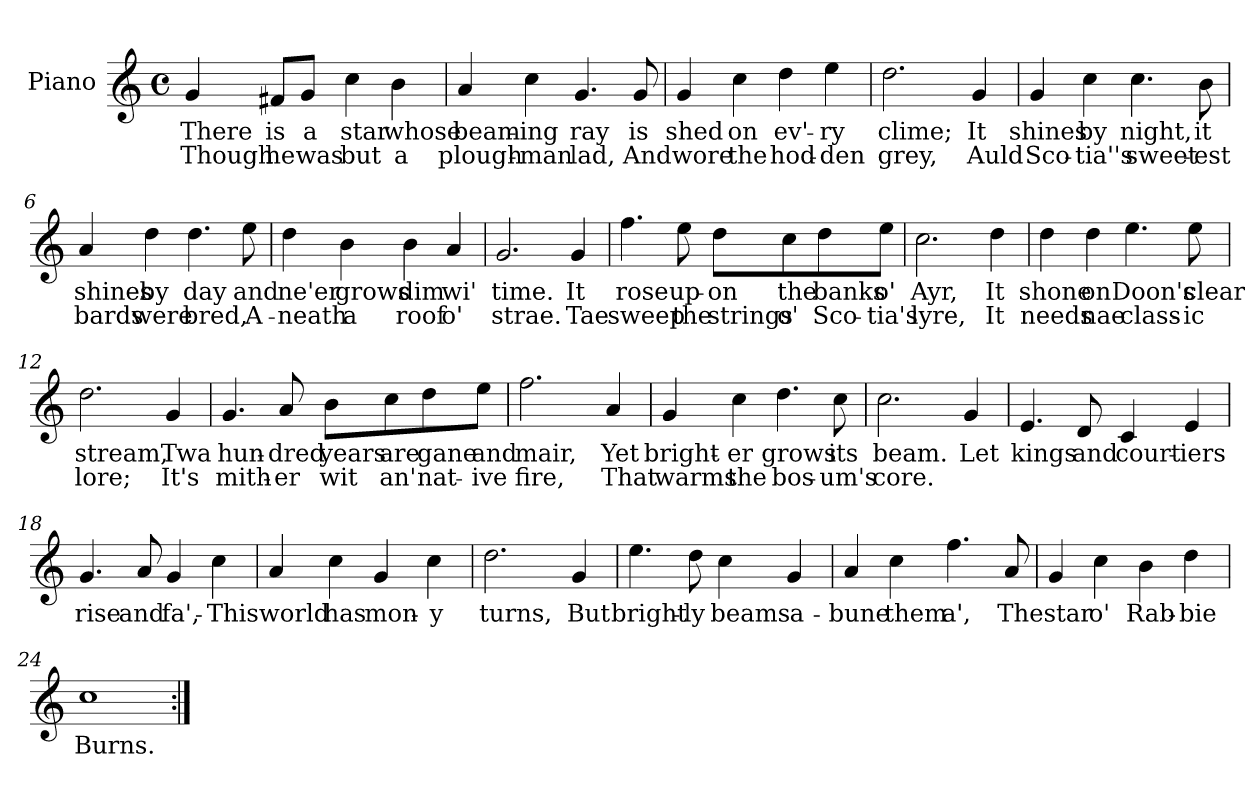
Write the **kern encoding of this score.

**kern	**text	**text
*part1	*part1	*part1
*staff1	*staff1	*staff1
*I"Piano	*	*
*I'Pno	*	*
*k[]	*	*
*C:	*	*
*M4/4	*	*
*met(c)	*	*
=1	=1	=1
4g/	There	Though
8f#X/L	is	he
8g/J	a	was
4cc\	star	but
4b\	whose	a
=2	=2	=2
4a/	beam-	plough-
4cc\	-ing	-man
4.g/	ray	lad,
8g/	is	And
=3	=3	=3
4g/	shed	wore
4cc\	on	the
4dd\	ev'-	hod-
4ee\	-ry	-den
=4	=4	=4
2.dd\	clime;	grey,
4g/	It	Auld
!!LO:LB:g=z
=5	=5	=5
4g/	shines	Sco-
4cc\	by	-tia''s
4.cc\	night,	sweet-
8b\	it	-est
=6	=6	=6
4a/	shines	bards
4dd\	by	were
4.dd\	day	bred,
8ee\	and	A-
=7	=7	=7
4dd\	ne'er	-neath
4b\	grows	a
4b\	dim	roof
4a/	wi'	o'
=8	=8	=8
2.g/	time.	strae.
4g/	It	Tae
!!LO:LB:g=z
=9	=9	=9
4.ff\	rose	sweep
8ee\	up-	the
8dd\L	-on	strings
8cc\	the	o'
8dd\	banks	Sco-
8ee\J	o'	-tia's
=10	=10	=10
2.cc\	Ayr,	lyre,
4dd\	It	It
=11	=11	=11
4dd\	shone	needs
4dd\	on	nae
4.ee\	Doon's	class-
8ee\	clear	-ic
=12	=12	=12
2.dd\	stream,	lore;
4g/	Twa	It's
!!LO:LB:g=z
=13	=13	=13
4.g/	hun-	mith-
8a/	-dred	-er
8b\L	years	wit
8cc\	are	an'
8dd\	gane	nat-
8ee\J	and	-ive
=14	=14	=14
2.ff\	mair,	fire,
4a/	Yet	That
=15	=15	=15
4g/	bright-	warms
4cc\	-er	the
4.dd\	grows	bos-
8cc\	its	-um's
=16	=16	=16
2.cc\	beam.	core.
4g/	Let	.
!!LO:LB:g=z
=17	=17	=17
4.e/	kings	.
8d/	and	.
4c/	court-	.
4e/	-iers	.
=18	=18	=18
4.g/	rise	.
8a/	and	.
4g/	fa',-	.
4cc\	-This	.
=19	=19	=19
4a/	world	.
4cc\	has	.
4g/	mon-	.
4cc\	-y	.
=20	=20	=20
2.dd\	turns,	.
4g/	But	.
!!LO:LB:g=z
=21	=21	=21
4.ee\	bright-	.
8dd\	-ly	.
4cc\	beams	.
4g/	a-	.
=22	=22	=22
4a/	-bune	.
4cc\	them	.
4.ff\	a',	.
8a/	The	.
=23	=23	=23
4g/	star	.
4cc\	o'	.
4b\	Rab-	.
4dd\	-bie	.
=24	=24	=24
1cc	Burns.	.
=:|!	=:|!	=:|!
*-	*-	*-
